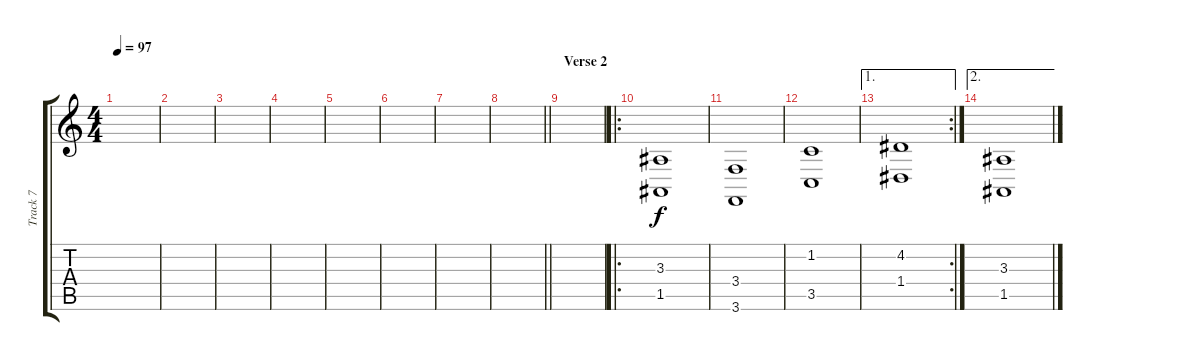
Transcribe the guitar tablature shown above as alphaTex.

\track ("Track 7" "Track 7") {instrument acousticgrandpiano}
\staff {score tabs}
\tuning (E4 B3 G3 D3 A2 D2) {hide}
\ts (4 4)
\tempo 97
\clef g2
\ks c
|
|
|
|
|
|
|
\barLineRight lightlight
|
\section ("" "Verse 2")
|
\ro
(3.3 1.5).1 |
(3.4 3.6).1 |
(1.2 3.5).1 |
\ae 1
\rc 2
(4.2 1.4).1 |
\ae 2
(3.3 1.5).1
